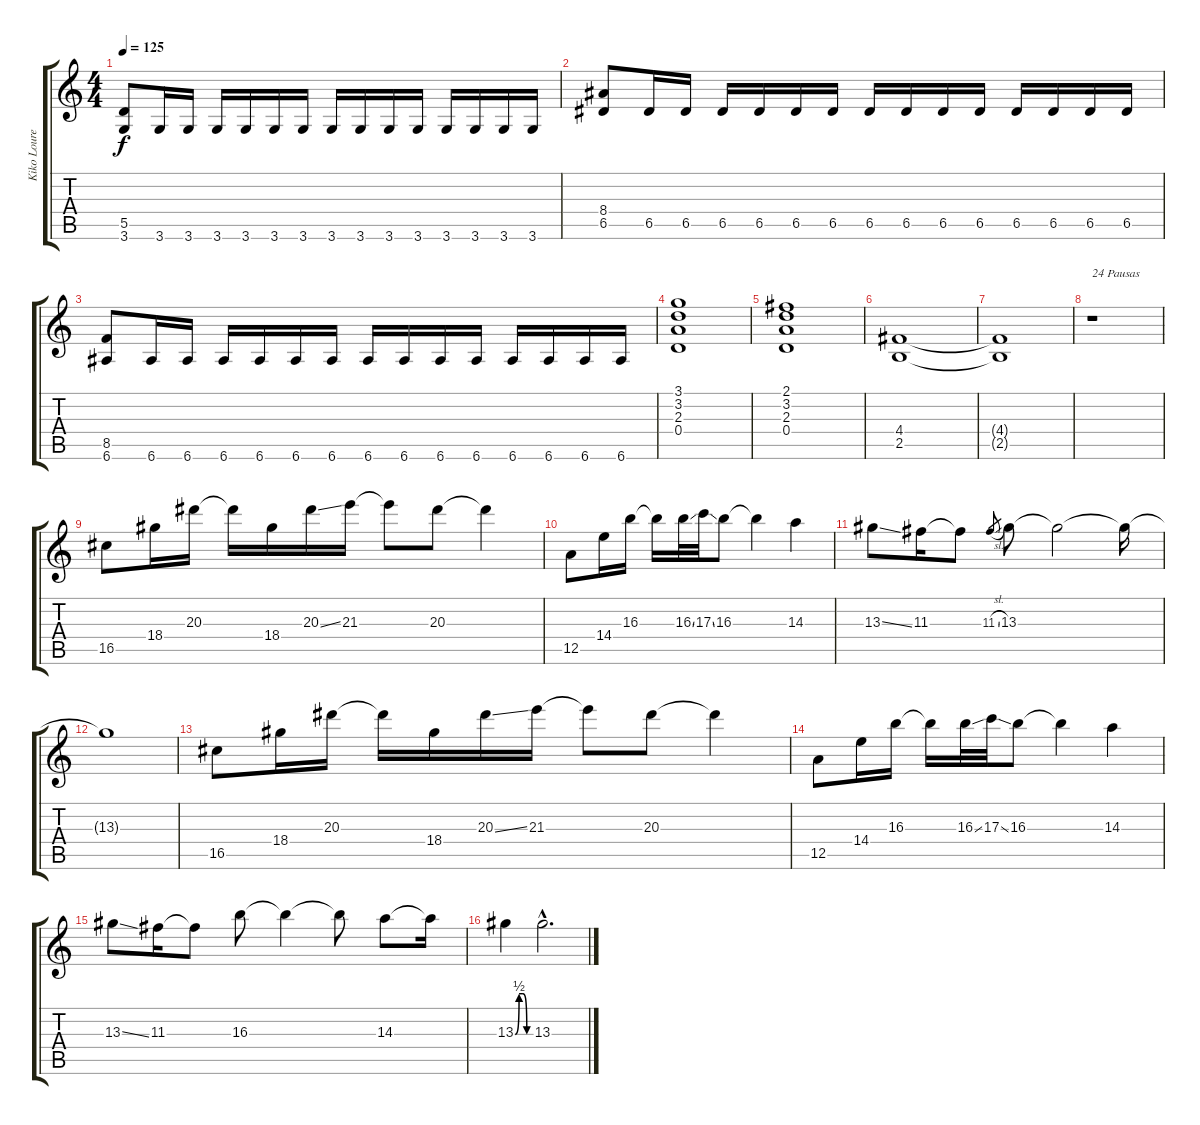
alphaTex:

\track ("Kiko Loureiro" "Kiko Loure") {instrument distortionguitar}
\staff {score tabs}
\tuning (E4 B3 G3 D3 A2 E2) {hide}
\ts (4 4)
\tempo 125
\clef g2
\ks c
(5.5 3.6).8{dy f} 3.6.16 3.6.16 3.6.16 3.6.16 3.6.16 3.6.16 3.6.16 3.6.16 3.6.16 3.6.16 3.6.16 3.6.16 3.6.16 3.6.16 |
(8.4 6.5).8 6.5.16 6.5.16 6.5.16 6.5.16 6.5.16 6.5.16 6.5.16 6.5.16 6.5.16 6.5.16 6.5.16 6.5.16 6.5.16 6.5.16 |
(8.5 6.6).8 6.6.16 6.6.16 6.6.16 6.6.16 6.6.16 6.6.16 6.6.16 6.6.16 6.6.16 6.6.16 6.6.16 6.6.16 6.6.16 6.6.16 |
(3.1 3.2 2.3 0.4).1 |
(2.1 3.2 2.3 0.4).1 |
(4.4 2.5).1 |
(4.4{t} 2.5{t}).1 |
r.1{txt "24 Pausas"} |
16.5.8 18.4.16 20.3.16 20.3{t}.16 18.4.16 20.3{ss}.16 21.3.16 21.3{t}.8 20.3.8 20.3{t}.4 |
12.5.8 14.4.16 16.3.16 16.3{t}.16 16.3{ss}.32 17.3{ss}.32 16.3.8 16.3{t}.4 14.3.4 |
13.3{ss}.8 11.3.16 11.3{t}.8 11.3{sl}.8{gr} 13.3.8 13.3{t}.2 13.3{t}.16 |
13.3{t}.1 |
16.5.8 18.4.16 20.3.16 20.3{t}.16 18.4.16 20.3{ss}.16 21.3.16 21.3{t}.8 20.3.8 20.3{t}.4 |
12.5.8 14.4.16 16.3.16 16.3{t}.16 16.3{ss}.32 17.3{ss}.32 16.3.8 16.3{t}.4 14.3.4 |
13.3{ss}.8 11.3.16 11.3{t}.8 16.3.8 16.3{t}.4 16.3{t}.8 14.3.8 14.3{t}.16 |
13.3{be (custom 0 0 15 2 30 2 45 0 60 0)}.4 13.3{hac}.2{d}
